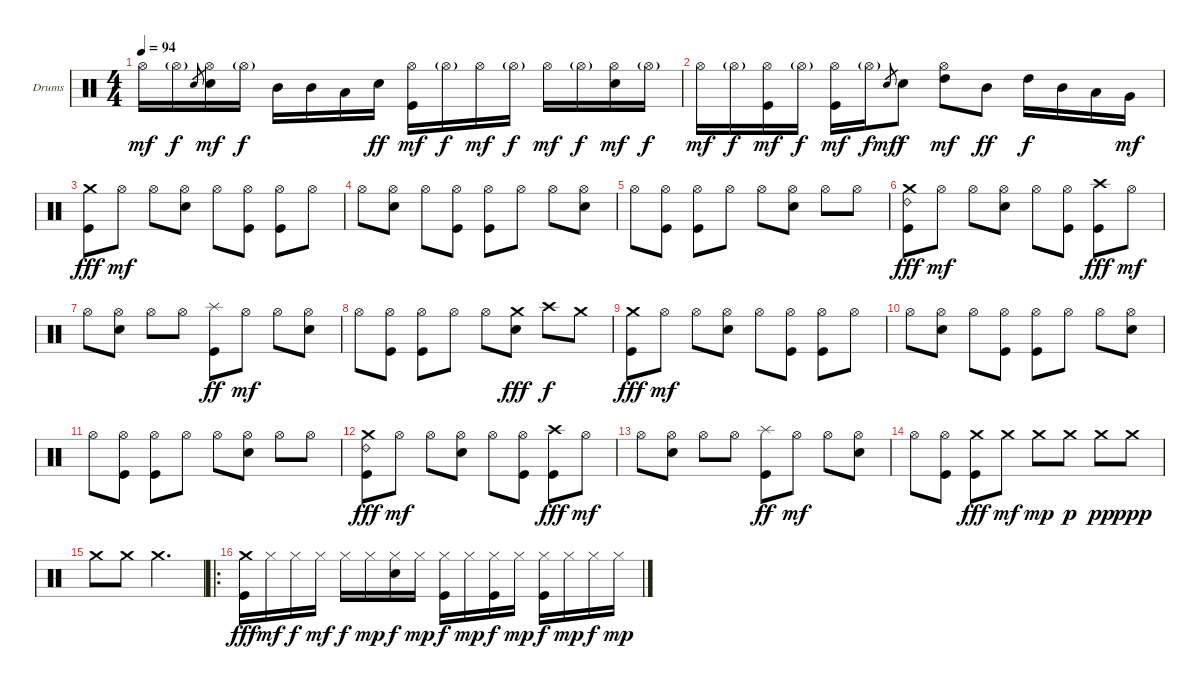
\bracketExtendMode groupsimilarinstruments
\firstSystemTrackNameOrientation horizontal
\otherSystemsTrackNameOrientation horizontal
\track ("Drumkit" "Drums") {instrument percussion}
\staff {score}
\articulation defaults
\ts (4 4)
\tempo 94
\clef neutral
\ks c "Hi-Hat (open)".16{dy mf} "Hi-Hat (open)"{g}.16{dy f} "Snare (hit) 2".8{gr}
("Hi-Hat (open)" "Snare (hit) 2").16{dy mf} "Hi-Hat (open)"{g}.16{dy f} "Mid Tom (hit)".16 "Mid Tom (hit)".16 "Low Tom (hit)".16 "Snare (hit) 2".16{dy ff} ("Hi-Hat (open)" "Kick (hit)").16{dy mf} "Hi-Hat (open)"{g}.16{dy f} "Hi-Hat (open)".16{dy mf} "Hi-Hat (open)"{g}.16{dy f} "Hi-Hat (open)".16{dy mf} "Hi-Hat (open)"{g}.16{dy f} ("Hi-Hat (open)" "Snare (hit) 2").16{dy mf} "Hi-Hat (open)"{g}.16{dy f} |
"Hi-Hat (open)".16{dy mf} "Hi-Hat (open)"{g}.16{dy f} ("Hi-Hat (open)" "Kick (hit)").16{dy mf} "Hi-Hat (open)"{g}.16{dy f} ("Hi-Hat (open)" "Kick (hit)").16{dy mf} "Hi-Hat (open)"{g}.16{dy f} "Snare (hit) 2".8{gr dy mf} "Snare (hit) 2".8{dy f} ("Hi-Hat (open)" "High Tom (hit)").8{dy mf} "Mid Tom (hit)".8{dy ff} "High Tom (hit)".16{dy f} "Mid Tom (hit)".16 "Low Tom (hit)".16 "Very Low Tom (hit)".16{dy mf} |
("Crash medium (hit)" "Kick (hit)").8{dy fff} "Hi-Hat (open)".8{dy mf} "Hi-Hat (open)".8 ("Hi-Hat (open)" "Snare (hit) 2").8 "Hi-Hat (open)".8 ("Hi-Hat (open)" "Kick (hit)").8 ("Hi-Hat (open)" "Kick (hit)").8 "Hi-Hat (open)".8 |
"Hi-Hat (open)".8 ("Hi-Hat (open)" "Snare (hit) 2").8 "Hi-Hat (open)".8 ("Hi-Hat (open)" "Kick (hit)").8 ("Hi-Hat (open)" "Kick (hit)").8 "Hi-Hat (open)".8 "Hi-Hat (open)".8 ("Hi-Hat (open)" "Snare (hit) 2").8 |
"Hi-Hat (open)".8 ("Hi-Hat (open)" "Kick (hit)").8 ("Hi-Hat (open)" "Kick (hit)").8 "Hi-Hat (open)".8 "Hi-Hat (open)".8 ("Hi-Hat (open)" "Snare (hit) 2").8 "Hi-Hat (open)".8 "Hi-Hat (open)".8 |
("Crash medium (hit)" "Ride (bell) 2" "Kick (hit)").8{dy fff} "Hi-Hat (open)".8{dy mf} "Hi-Hat (open)".8 ("Hi-Hat (open)" "Snare (hit) 2").8 "Hi-Hat (open)".8 ("Hi-Hat (open)" "Kick (hit)").8 ("Crash high (hit)" "Kick (hit)").8{dy fff} "Hi-Hat (open)".8{dy mf} |
"Hi-Hat (open)".8 ("Hi-Hat (open)" "Snare (hit) 2").8 "Hi-Hat (open)".8 "Hi-Hat (open)".8 ("Splash (hit)" "Kick (hit)").8{dy ff} "Hi-Hat (open)".8{dy mf} "Hi-Hat (open)".8 ("Hi-Hat (open)" "Snare (hit) 2").8 |
"Hi-Hat (open)".8 ("Hi-Hat (open)" "Kick (hit)").8 ("Hi-Hat (open)" "Kick (hit)").8 "Hi-Hat (open)".8 "Hi-Hat (open)".8 ("Crash medium (hit)" "Snare (hit) 2").8{dy fff} "Crash high (hit)".8{dy f} "Crash medium (hit)".8 |
("Crash medium (hit)" "Kick (hit)").8{dy fff} "Hi-Hat (open)".8{dy mf} "Hi-Hat (open)".8 ("Hi-Hat (open)" "Snare (hit) 2").8 "Hi-Hat (open)".8 ("Hi-Hat (open)" "Kick (hit)").8 ("Hi-Hat (open)" "Kick (hit)").8 "Hi-Hat (open)".8 |
"Hi-Hat (open)".8 ("Hi-Hat (open)" "Snare (hit) 2").8 "Hi-Hat (open)".8 ("Hi-Hat (open)" "Kick (hit)").8 ("Hi-Hat (open)" "Kick (hit)").8 "Hi-Hat (open)".8 "Hi-Hat (open)".8 ("Hi-Hat (open)" "Snare (hit) 2").8 |
"Hi-Hat (open)".8 ("Hi-Hat (open)" "Kick (hit)").8 ("Hi-Hat (open)" "Kick (hit)").8 "Hi-Hat (open)".8 "Hi-Hat (open)".8 ("Hi-Hat (open)" "Snare (hit) 2").8 "Hi-Hat (open)".8 "Hi-Hat (open)".8 |
("Crash medium (hit)" "Ride (bell) 2" "Kick (hit)").8{dy fff} "Hi-Hat (open)".8{dy mf} "Hi-Hat (open)".8 ("Hi-Hat (open)" "Snare (hit) 2").8 "Hi-Hat (open)".8 ("Hi-Hat (open)" "Kick (hit)").8 ("Crash high (hit)" "Kick (hit)").8{dy fff} "Hi-Hat (open)".8{dy mf} |
"Hi-Hat (open)".8 ("Hi-Hat (open)" "Snare (hit) 2").8 "Hi-Hat (open)".8 "Hi-Hat (open)".8 ("Splash (hit)" "Kick (hit)").8{dy ff} "Hi-Hat (open)".8{dy mf} "Hi-Hat (open)".8 ("Hi-Hat (open)" "Snare (hit) 2").8 |
"Hi-Hat (open)".8 ("Hi-Hat (open)" "Kick (hit)").8 ("Crash medium (hit)" "Kick (hit)").8{dy fff} "Crash medium (hit)".8{dy mf} "Crash medium (hit)".8{dy mp} "Crash medium (hit)".8{dy p} "Crash medium (hit)".8{dy pp} "Crash medium (hit)".8{dy ppp} |
"Crash medium (hit)".8 "Crash medium (hit)".8 "Crash medium (hit)".2{d} |
\ro
("Crash medium (hit)" "Kick (hit)").16{dy fff} "Hi-Hat (closed)".16{dy mf} "Hi-Hat (closed)".16{dy f} "Hi-Hat (closed)".16{dy mf} "Hi-Hat (closed)".16{dy f} "Hi-Hat (closed)".16{dy mp} ("Hi-Hat (closed)" "Snare (hit) 2").16{dy f} "Hi-Hat (closed)".16{dy mp} ("Hi-Hat (closed)" "Kick (hit)").16{dy f} "Hi-Hat (closed)".16{dy mp} ("Hi-Hat (closed)" "Kick (hit)").16{dy f} "Hi-Hat (closed)".16{dy mp} ("Hi-Hat (closed)" "Kick (hit)").16{dy f} "Hi-Hat (closed)".16{dy mp} "Hi-Hat (closed)".16{dy f} "Hi-Hat (closed)".16{dy mp}
